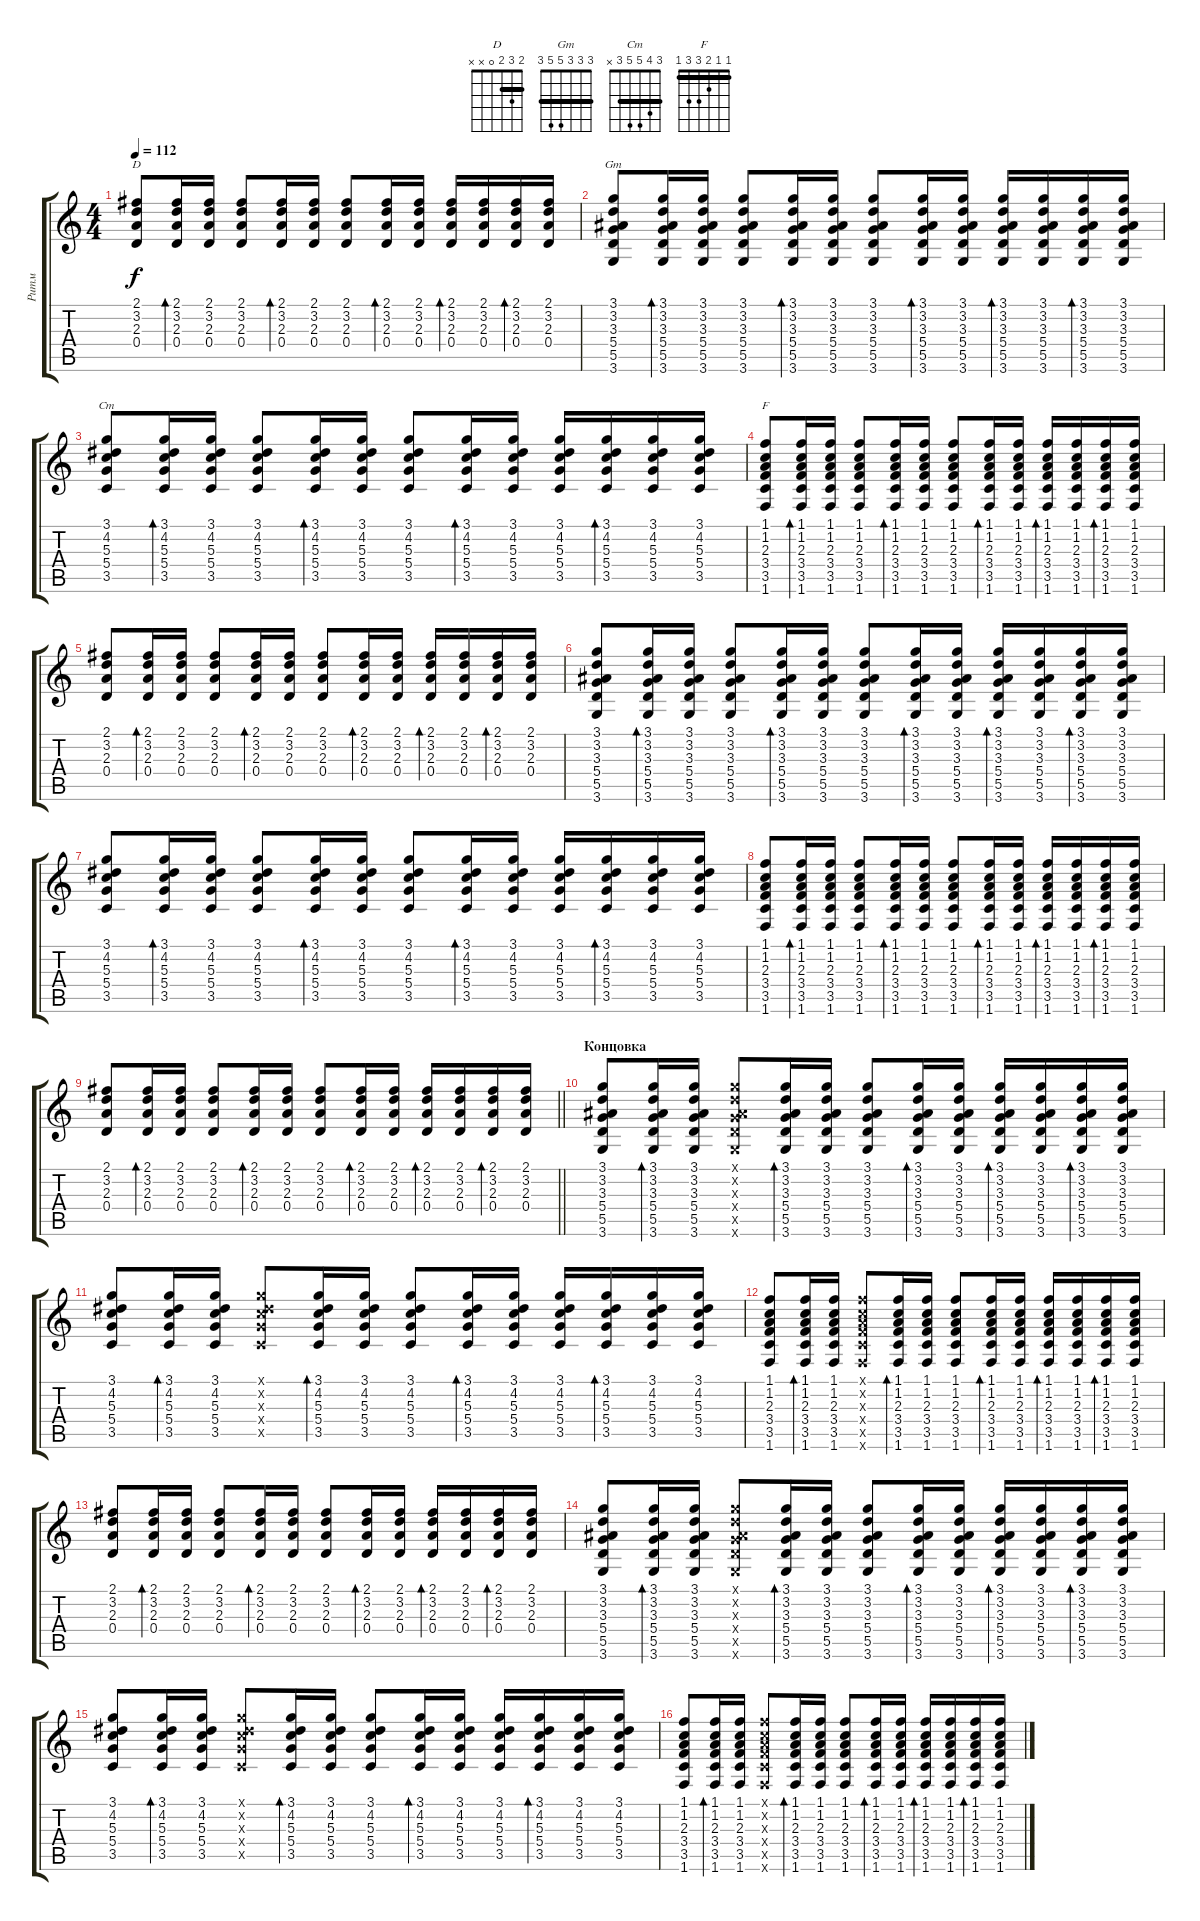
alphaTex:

\track ("Ритм" "Ритм") {instrument electricguitarjazz}
\staff {score tabs}
\tuning (E4 B3 G3 D3 A2 E2) {hide}
\chord ("D" 2 3 2 0 x x) {barre 2}
\chord ("Gm" 3 3 3 5 5 3) {barre 3}
\chord ("Cm" 3 4 5 5 3 x) {barre 3}
\chord ("F" 1 1 2 3 3 1) {barre 1}
\ts (4 4)
\tempo 112
\clef g2
\ks c
(2.1 3.2 2.3 0.4).8{ch "D" dy f} (2.1 3.2 2.3 0.4).16{bd 30} (2.1 3.2 2.3 0.4).16 (2.1 3.2 2.3 0.4).8 (2.1 3.2 2.3 0.4).16{bd 30} (2.1 3.2 2.3 0.4).16 (2.1 3.2 2.3 0.4).8 (2.1 3.2 2.3 0.4).16{bd 30} (2.1 3.2 2.3 0.4).16 (2.1 3.2 2.3 0.4).16{bd 30} (2.1 3.2 2.3 0.4).16 (2.1 3.2 2.3 0.4).16{bd 30} (2.1 3.2 2.3 0.4).16 |
(3.1 3.2 3.3 5.4 5.5 3.6).8{ch "Gm"} (3.1 3.2 3.3 5.4 5.5 3.6).16{bd 30} (3.1 3.2 3.3 5.4 5.5 3.6).16 (3.1 3.2 3.3 5.4 5.5 3.6).8 (3.1 3.2 3.3 5.4 5.5 3.6).16{bd 30} (3.1 3.2 3.3 5.4 5.5 3.6).16 (3.1 3.2 3.3 5.4 5.5 3.6).8 (3.1 3.2 3.3 5.4 5.5 3.6).16{bd 30} (3.1 3.2 3.3 5.4 5.5 3.6).16 (3.1 3.2 3.3 5.4 5.5 3.6).16{bd 30} (3.1 3.2 3.3 5.4 5.5 3.6).16 (3.1 3.2 3.3 5.4 5.5 3.6).16{bd 30} (3.1 3.2 3.3 5.4 5.5 3.6).16 |
(3.1 4.2 5.3 5.4 3.5).8{ch "Cm"} (3.1 4.2 5.3 5.4 3.5).16{bd 30} (3.1 4.2 5.3 5.4 3.5).16 (3.1 4.2 5.3 5.4 3.5).8 (3.1 4.2 5.3 5.4 3.5).16{bd 30} (3.1 4.2 5.3 5.4 3.5).16 (3.1 4.2 5.3 5.4 3.5).8 (3.1 4.2 5.3 5.4 3.5).16{bd 30} (3.1 4.2 5.3 5.4 3.5).16 (3.1 4.2 5.3 5.4 3.5).16 (3.1 4.2 5.3 5.4 3.5).16{bd 30} (3.1 4.2 5.3 5.4 3.5).16 (3.1 4.2 5.3 5.4 3.5).16 |
(1.1 1.2 2.3 3.4 3.5 1.6).8{ch "F"} (1.1 1.2 2.3 3.4 3.5 1.6).16{bd 30} (1.1 1.2 2.3 3.4 3.5 1.6).16 (1.1 1.2 2.3 3.4 3.5 1.6).8 (1.1 1.2 2.3 3.4 3.5 1.6).16{bd 30} (1.1 1.2 2.3 3.4 3.5 1.6).16 (1.1 1.2 2.3 3.4 3.5 1.6).8 (1.1 1.2 2.3 3.4 3.5 1.6).16{bd 30} (1.1 1.2 2.3 3.4 3.5 1.6).16 (1.1 1.2 2.3 3.4 3.5 1.6).16{bd 30} (1.1 1.2 2.3 3.4 3.5 1.6).16 (1.1 1.2 2.3 3.4 3.5 1.6).16{bd 30} (1.1 1.2 2.3 3.4 3.5 1.6).16 |
(2.1 3.2 2.3 0.4).8 (2.1 3.2 2.3 0.4).16{bd 30} (2.1 3.2 2.3 0.4).16 (2.1 3.2 2.3 0.4).8 (2.1 3.2 2.3 0.4).16{bd 30} (2.1 3.2 2.3 0.4).16 (2.1 3.2 2.3 0.4).8 (2.1 3.2 2.3 0.4).16{bd 30} (2.1 3.2 2.3 0.4).16 (2.1 3.2 2.3 0.4).16{bd 30} (2.1 3.2 2.3 0.4).16 (2.1 3.2 2.3 0.4).16{bd 30} (2.1 3.2 2.3 0.4).16 |
(3.1 3.2 3.3 5.4 5.5 3.6).8 (3.1 3.2 3.3 5.4 5.5 3.6).16{bd 30} (3.1 3.2 3.3 5.4 5.5 3.6).16 (3.1 3.2 3.3 5.4 5.5 3.6).8 (3.1 3.2 3.3 5.4 5.5 3.6).16{bd 30} (3.1 3.2 3.3 5.4 5.5 3.6).16 (3.1 3.2 3.3 5.4 5.5 3.6).8 (3.1 3.2 3.3 5.4 5.5 3.6).16{bd 30} (3.1 3.2 3.3 5.4 5.5 3.6).16 (3.1 3.2 3.3 5.4 5.5 3.6).16{bd 30} (3.1 3.2 3.3 5.4 5.5 3.6).16 (3.1 3.2 3.3 5.4 5.5 3.6).16{bd 30} (3.1 3.2 3.3 5.4 5.5 3.6).16 |
(3.1 4.2 5.3 5.4 3.5).8 (3.1 4.2 5.3 5.4 3.5).16{bd 30} (3.1 4.2 5.3 5.4 3.5).16 (3.1 4.2 5.3 5.4 3.5).8 (3.1 4.2 5.3 5.4 3.5).16{bd 30} (3.1 4.2 5.3 5.4 3.5).16 (3.1 4.2 5.3 5.4 3.5).8 (3.1 4.2 5.3 5.4 3.5).16{bd 30} (3.1 4.2 5.3 5.4 3.5).16 (3.1 4.2 5.3 5.4 3.5).16 (3.1 4.2 5.3 5.4 3.5).16{bd 30} (3.1 4.2 5.3 5.4 3.5).16 (3.1 4.2 5.3 5.4 3.5).16 |
(1.1 1.2 2.3 3.4 3.5 1.6).8 (1.1 1.2 2.3 3.4 3.5 1.6).16{bd 30} (1.1 1.2 2.3 3.4 3.5 1.6).16 (1.1 1.2 2.3 3.4 3.5 1.6).8 (1.1 1.2 2.3 3.4 3.5 1.6).16{bd 30} (1.1 1.2 2.3 3.4 3.5 1.6).16 (1.1 1.2 2.3 3.4 3.5 1.6).8 (1.1 1.2 2.3 3.4 3.5 1.6).16{bd 30} (1.1 1.2 2.3 3.4 3.5 1.6).16 (1.1 1.2 2.3 3.4 3.5 1.6).16{bd 30} (1.1 1.2 2.3 3.4 3.5 1.6).16 (1.1 1.2 2.3 3.4 3.5 1.6).16{bd 30} (1.1 1.2 2.3 3.4 3.5 1.6).16 |
\barLineRight lightlight
(2.1 3.2 2.3 0.4).8 (2.1 3.2 2.3 0.4).16{bd 30} (2.1 3.2 2.3 0.4).16 (2.1 3.2 2.3 0.4).8 (2.1 3.2 2.3 0.4).16{bd 30} (2.1 3.2 2.3 0.4).16 (2.1 3.2 2.3 0.4).8 (2.1 3.2 2.3 0.4).16{bd 30} (2.1 3.2 2.3 0.4).16 (2.1 3.2 2.3 0.4).16{bd 30} (2.1 3.2 2.3 0.4).16 (2.1 3.2 2.3 0.4).16{bd 30} (2.1 3.2 2.3 0.4).16 |
\section ("" "Концовка")
(3.1 3.2 3.3 5.4 5.5 3.6).8{volume 7} (3.1 3.2 3.3 5.4 5.5 3.6).16{bd 30} (3.1 3.2 3.3 5.4 5.5 3.6).16 (3.1{x} 3.2{x} 3.3{x} 5.4{x} 5.5{x} 3.6{x}).8 (3.1 3.2 3.3 5.4 5.5 3.6).16{bd 30} (3.1 3.2 3.3 5.4 5.5 3.6).16 (3.1 3.2 3.3 5.4 5.5 3.6).8 (3.1 3.2 3.3 5.4 5.5 3.6).16{bd 30} (3.1 3.2 3.3 5.4 5.5 3.6).16 (3.1 3.2 3.3 5.4 5.5 3.6).16{bd 30} (3.1 3.2 3.3 5.4 5.5 3.6).16 (3.1 3.2 3.3 5.4 5.5 3.6).16{bd 30} (3.1 3.2 3.3 5.4 5.5 3.6).16 |
(3.1 4.2 5.3 5.4 3.5).8 (3.1 4.2 5.3 5.4 3.5).16{bd 30} (3.1 4.2 5.3 5.4 3.5).16 (3.1{x} 4.2{x} 5.3{x} 5.4{x} 3.5{x}).8 (3.1 4.2 5.3 5.4 3.5).16{bd 30} (3.1 4.2 5.3 5.4 3.5).16 (3.1 4.2 5.3 5.4 3.5).8 (3.1 4.2 5.3 5.4 3.5).16{bd 30} (3.1 4.2 5.3 5.4 3.5).16 (3.1 4.2 5.3 5.4 3.5).16 (3.1 4.2 5.3 5.4 3.5).16{bd 30} (3.1 4.2 5.3 5.4 3.5).16 (3.1 4.2 5.3 5.4 3.5).16 |
(1.1 1.2 2.3 3.4 3.5 1.6).8 (1.1 1.2 2.3 3.4 3.5 1.6).16{bd 30} (1.1 1.2 2.3 3.4 3.5 1.6).16 (1.1{x} 1.2{x} 2.3{x} 3.4{x} 3.5{x} 1.6{x}).8 (1.1 1.2 2.3 3.4 3.5 1.6).16{bd 30} (1.1 1.2 2.3 3.4 3.5 1.6).16 (1.1 1.2 2.3 3.4 3.5 1.6).8 (1.1 1.2 2.3 3.4 3.5 1.6).16{bd 30} (1.1 1.2 2.3 3.4 3.5 1.6).16 (1.1 1.2 2.3 3.4 3.5 1.6).16{bd 30} (1.1 1.2 2.3 3.4 3.5 1.6).16 (1.1 1.2 2.3 3.4 3.5 1.6).16{bd 30} (1.1 1.2 2.3 3.4 3.5 1.6).16 |
(2.1 3.2 2.3 0.4).8 (2.1 3.2 2.3 0.4).16{bd 30} (2.1 3.2 2.3 0.4).16 (2.1 3.2 2.3 0.4).8 (2.1 3.2 2.3 0.4).16{bd 30} (2.1 3.2 2.3 0.4).16 (2.1 3.2 2.3 0.4).8 (2.1 3.2 2.3 0.4).16{bd 30} (2.1 3.2 2.3 0.4).16 (2.1 3.2 2.3 0.4).16{bd 30} (2.1 3.2 2.3 0.4).16 (2.1 3.2 2.3 0.4).16{bd 30} (2.1 3.2 2.3 0.4).16 |
(3.1 3.2 3.3 5.4 5.5 3.6).8{volume 5} (3.1 3.2 3.3 5.4 5.5 3.6).16{bd 30} (3.1 3.2 3.3 5.4 5.5 3.6).16 (3.1{x} 3.2{x} 3.3{x} 5.4{x} 5.5{x} 3.6{x}).8 (3.1 3.2 3.3 5.4 5.5 3.6).16{bd 30} (3.1 3.2 3.3 5.4 5.5 3.6).16 (3.1 3.2 3.3 5.4 5.5 3.6).8 (3.1 3.2 3.3 5.4 5.5 3.6).16{bd 30} (3.1 3.2 3.3 5.4 5.5 3.6).16 (3.1 3.2 3.3 5.4 5.5 3.6).16{bd 30} (3.1 3.2 3.3 5.4 5.5 3.6).16 (3.1 3.2 3.3 5.4 5.5 3.6).16{bd 30} (3.1 3.2 3.3 5.4 5.5 3.6).16 |
(3.1 4.2 5.3 5.4 3.5).8{volume 3} (3.1 4.2 5.3 5.4 3.5).16{bd 30} (3.1 4.2 5.3 5.4 3.5).16 (3.1{x} 4.2{x} 5.3{x} 5.4{x} 3.5{x}).8 (3.1 4.2 5.3 5.4 3.5).16{bd 30} (3.1 4.2 5.3 5.4 3.5).16 (3.1 4.2 5.3 5.4 3.5).8 (3.1 4.2 5.3 5.4 3.5).16{bd 30} (3.1 4.2 5.3 5.4 3.5).16 (3.1 4.2 5.3 5.4 3.5).16 (3.1 4.2 5.3 5.4 3.5).16{bd 30} (3.1 4.2 5.3 5.4 3.5).16 (3.1 4.2 5.3 5.4 3.5).16 |
(1.1 1.2 2.3 3.4 3.5 1.6).8{volume 2} (1.1 1.2 2.3 3.4 3.5 1.6).16{bd 30} (1.1 1.2 2.3 3.4 3.5 1.6).16 (1.1{x} 1.2{x} 2.3{x} 3.4{x} 3.5{x} 1.6{x}).8 (1.1 1.2 2.3 3.4 3.5 1.6).16{bd 30} (1.1 1.2 2.3 3.4 3.5 1.6).16 (1.1 1.2 2.3 3.4 3.5 1.6).8 (1.1 1.2 2.3 3.4 3.5 1.6).16{bd 30} (1.1 1.2 2.3 3.4 3.5 1.6).16 (1.1 1.2 2.3 3.4 3.5 1.6).16{bd 30} (1.1 1.2 2.3 3.4 3.5 1.6).16 (1.1 1.2 2.3 3.4 3.5 1.6).16{bd 30} (1.1 1.2 2.3 3.4 3.5 1.6).16
